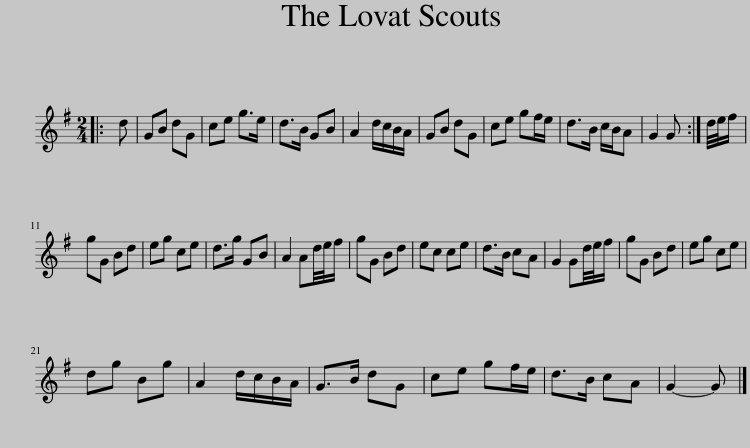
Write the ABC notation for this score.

X:1
L:1/8
M:2/4
I:linebreak $
K:G
V:1 treble
V:1
|: d | GB dG | ce g>e | d>B GB | A2 d/c/B/A/ | %5
 GB dG | ce gf/e/ | d>B c/B/A | G2 G :| d/4e/4f/ |$ %10
 gG Bd | eg ce | d>g GB | A2 Ad/4e/4f/ | gG Bd | %15
 ec ce | d>B cA | G2 Gd/4e/4f/ | gG Bd | eg ce |$ %20
 dg Bg | A2 d/c/B/A/ | G>B dG | ce gf/e/ | d>B cA | %25
 G2- G |] %26
